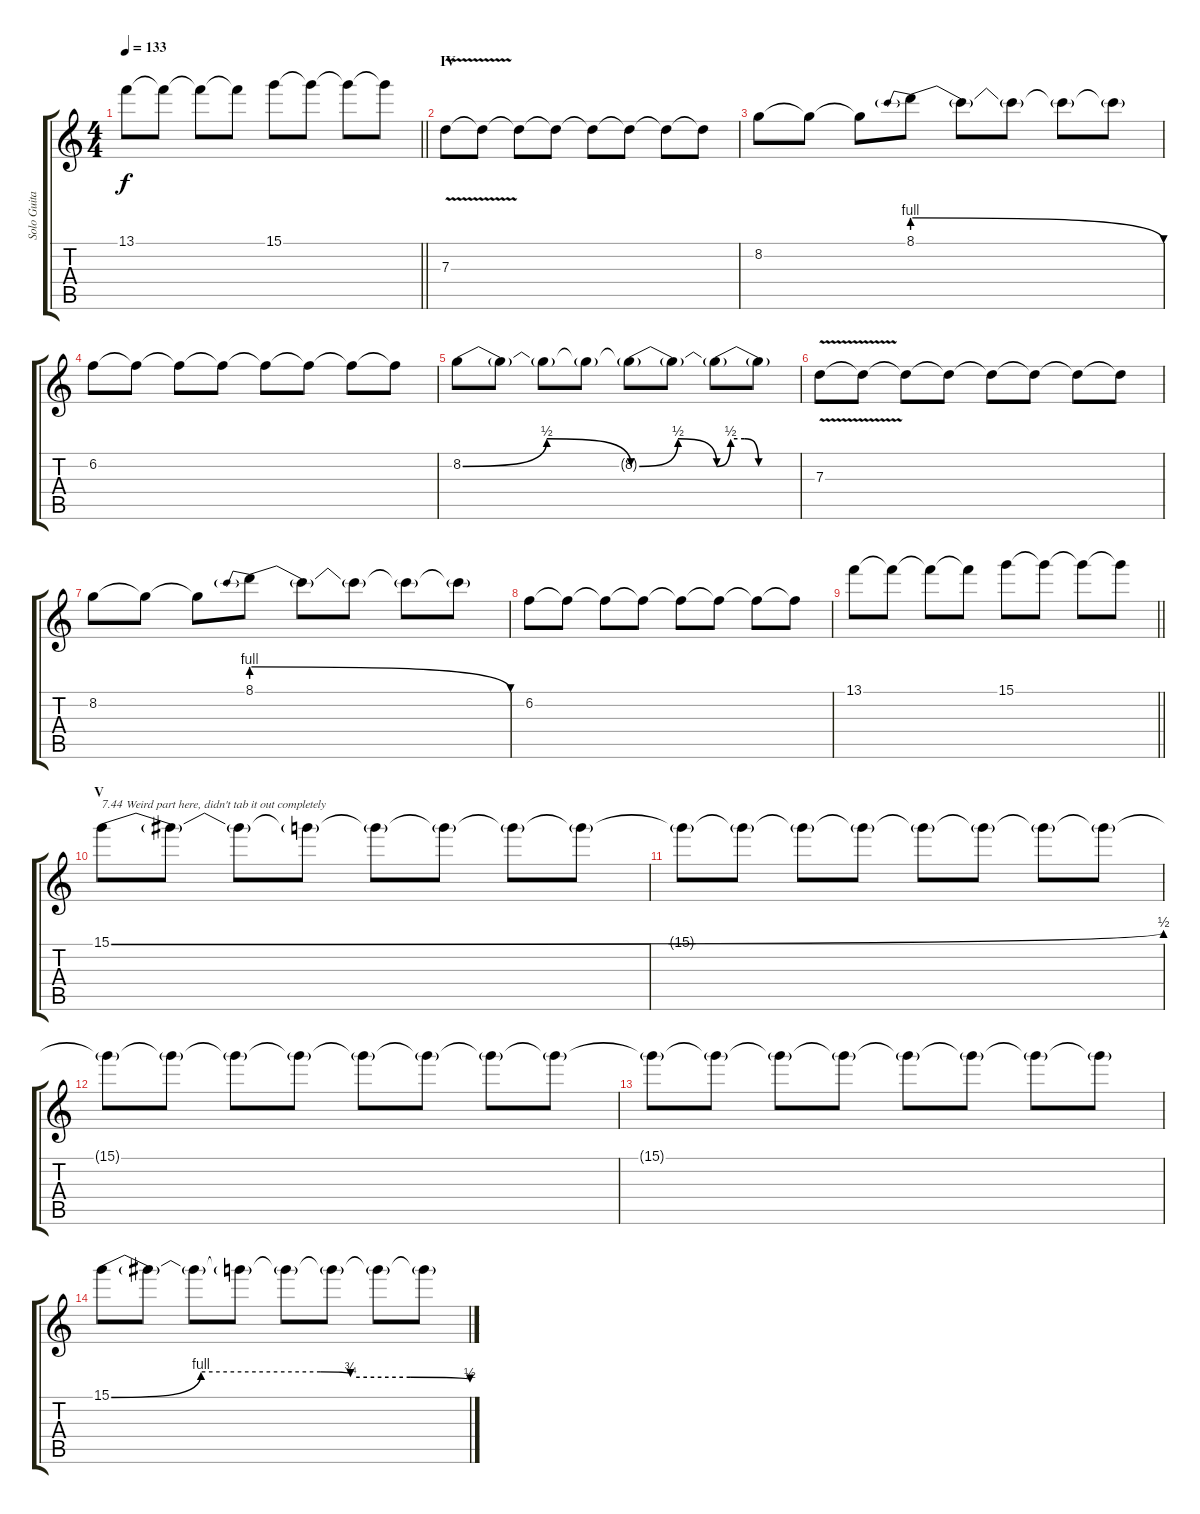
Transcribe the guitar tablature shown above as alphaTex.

\track ("Solo Guitar" "Solo Guita") {instrument overdrivenguitar}
\staff {score tabs}
\tuning (E4 B3 G3 D3 A2 E2) {hide}
\ts (4 4)
\tempo 133
\clef g2
\barLineRight lightlight
\ks c
13.1.8{dy f} 13.1{t}.8 13.1{t}.8 13.1{t}.8 15.1.8 15.1{t}.8 15.1{t}.8 15.1{t}.8 |
\section ("" "IV")
7.3{v}.8 7.3{t}.8 7.3{t}.8 7.3{t}.8 7.3{t}.8 7.3{t}.8 7.3{t}.8 7.3{t}.8 |
8.2.8 8.2{t}.8 8.2{t}.8 8.1{be (prebendrelease 0 4 60 0)}.8 8.1{t}.8 8.1{t}.8 8.1{t}.8 8.1{t}.8 |
6.2.8 6.2{t}.8 6.2{t}.8 6.2{t}.8 6.2{t}.8 6.2{t}.8 6.2{t}.8 6.2{t}.8 |
8.2{be (bendrelease 0 0 10 2 38 2 60 0)}.8 8.2{t}.8 8.2{t}.8 8.2{t}.8 8.2{be (bendrelease 0 0 10 2 45 2 60 0) t}.8 8.2{t}.8 8.2{be (custom 0 0 10 2 20 2 30 0 60 0) t}.8 8.2{t}.8 |
7.3{v}.8 7.3{t}.8 7.3{t}.8 7.3{t}.8 7.3{t}.8 7.3{t}.8 7.3{t}.8 7.3{t}.8 |
8.2.8 8.2{t}.8 8.2{t}.8 8.1{be (prebendrelease 0 4 60 0)}.8 8.1{t}.8 8.1{t}.8 8.1{t}.8 8.1{t}.8 |
6.2.8 6.2{t}.8 6.2{t}.8 6.2{t}.8 6.2{t}.8 6.2{t}.8 6.2{t}.8 6.2{t}.8 |
\barLineRight lightlight
13.1.8 13.1{t}.8 13.1{t}.8 13.1{t}.8 15.1.8 15.1{t}.8 15.1{t}.8 15.1{t}.8 |
\section ("" "V")
15.1{be (bend 0 0 60 2)}.8{txt "7.44 Weird part here, didn't tab it out completely" volume 11} 15.1{t}.8 15.1{t}.8 15.1{t}.8 15.1{t}.8 15.1{t}.8 15.1{t}.8 15.1{t}.8 |
15.1{t}.8 15.1{t}.8 15.1{t}.8 15.1{t}.8 15.1{t}.8 15.1{t}.8 15.1{t}.8 15.1{t}.8 |
15.1{t}.8{volume 4} 15.1{t}.8 15.1{t}.8 15.1{t}.8 15.1{t}.8 15.1{t}.8 15.1{t}.8 15.1{t}.8 |
15.1{t}.8 15.1{t}.8 15.1{t}.8 15.1{t}.8 15.1{t}.8 15.1{t}.8 15.1{t}.8 15.1{t}.8 |
15.1{be (custom 0 0 15 4 35 4 40 3 50 3 60 2)}.8{volume 15} 15.1{t}.8 15.1{t}.8 15.1{t}.8 15.1{t}.8 15.1{t}.8 15.1{t}.8 15.1{t}.8
